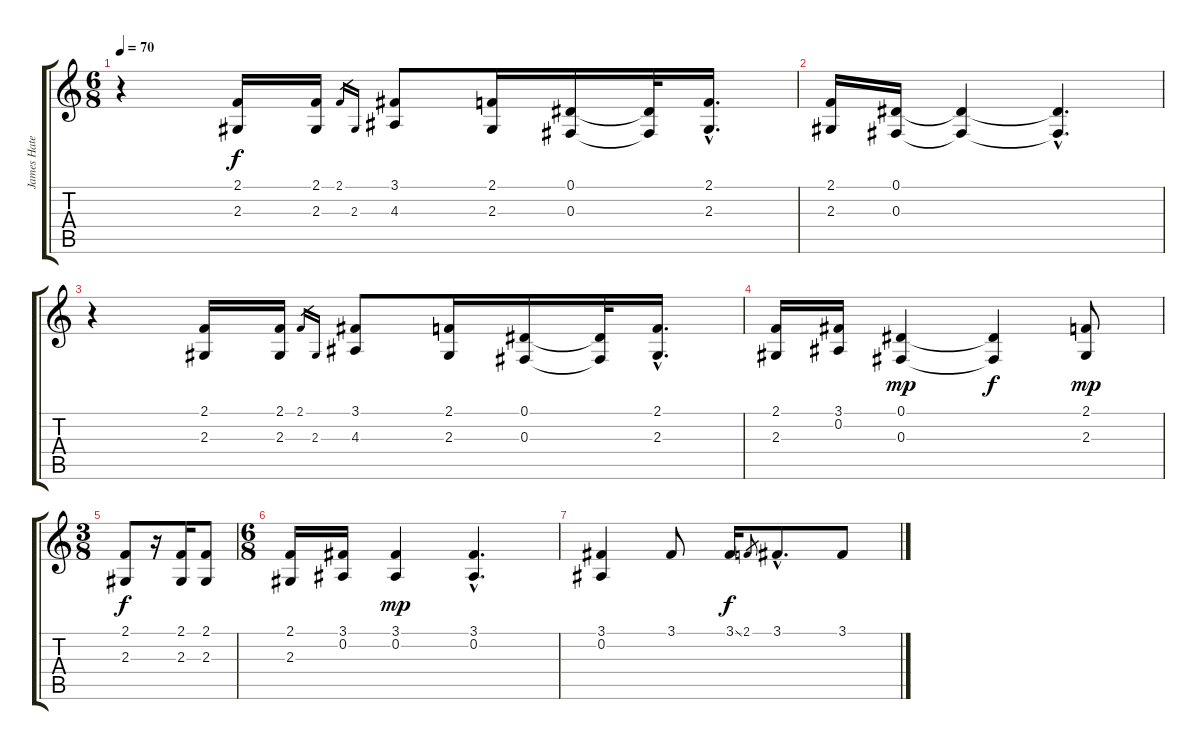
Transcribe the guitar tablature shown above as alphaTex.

\track ("James Hatefild - Voice" "James Hate") {instrument cello}
\staff {score tabs}
\tuning (Eb4 Bb3 Gb3 Db3 Ab2 Eb2) {hide}
\ts (6 8)
\tempo 70
\clef g2
\ks c
r.4{dy f} (2.1 2.3).16 (2.1 2.3).16 2.1.16{gr} 2.3.16{gr} (3.1 4.3).8 (2.1 2.3).16 (0.1 0.3).16 (0.1{t} 0.3{t}).32 (2.1{hac} 2.3{hac}).16{d} |
(2.1 2.3).16 (0.1 0.3).16 (0.1{t} 0.3{t}).4 (0.1{hac t} 0.3{hac t}).4{d} |
r.4 (2.1 2.3).16 (2.1 2.3).16 2.1.16{gr} 2.3.16{gr} (3.1 4.3).8 (2.1 2.3).16 (0.1 0.3).16 (0.1{t} 0.3{t}).32 (2.1{hac} 2.3{hac}).16{d} |
(2.1 2.3).16 (3.1 0.2).16 (0.1 0.3).4{dy mp} (0.1{t} 0.3{t}).4{dy f} (2.1 2.3).8{dy mp} |
\ts (3 8)
(2.1 2.3).8{dy f} r.16 (2.1 2.3).16 (2.1 2.3).8 |
\ts (6 8)
(2.1 2.3).16 (3.1 0.2).16 (3.1 0.2).4{dy mp} (3.1{hac} 0.2{hac}).4{d} |
(3.1 0.2).4 3.1.8 3.1{ss}.16{dy f} 2.1.8{gr} 3.1{hac}.8{d} 3.1.8
